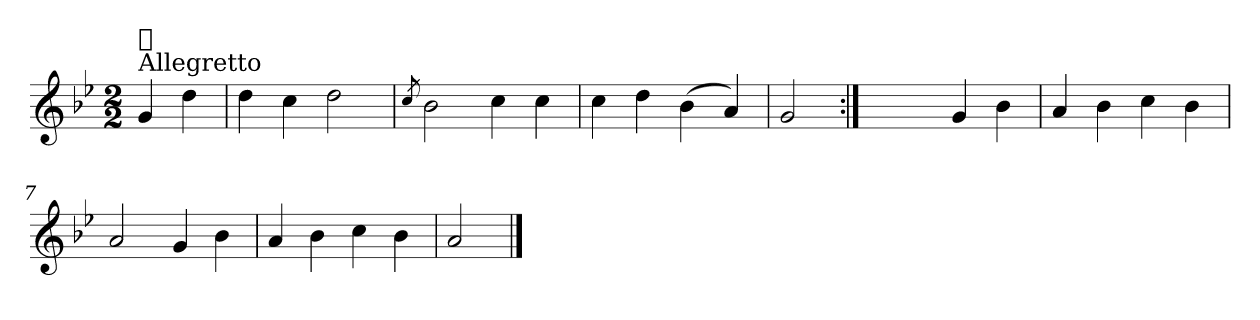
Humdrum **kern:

**kern
*part1
*staff1
*clefG2
*k[b-e-]
*g:
*M2/2
=
!LO:TX:a:t=Allegretto
!LO:TX:a:t=𝄋
4g/
4dd\
=1
4dd\
4cc\
2dd\
=2
8qcc/
2b-\
4cc\
4cc\
=3
4cc\
4dd\
(>4b-\
4a/)
=4
2g/
=5:|!
4ryy
4ryy
4g/
4b-\
!!LO:LB:g=z
=6
4a/
4b-\
4cc\
4b-\
=7
2a/
4g/
4b-\
=8
4a/
4b-\
4cc\
4b-\
=9
2a/
==
*-
